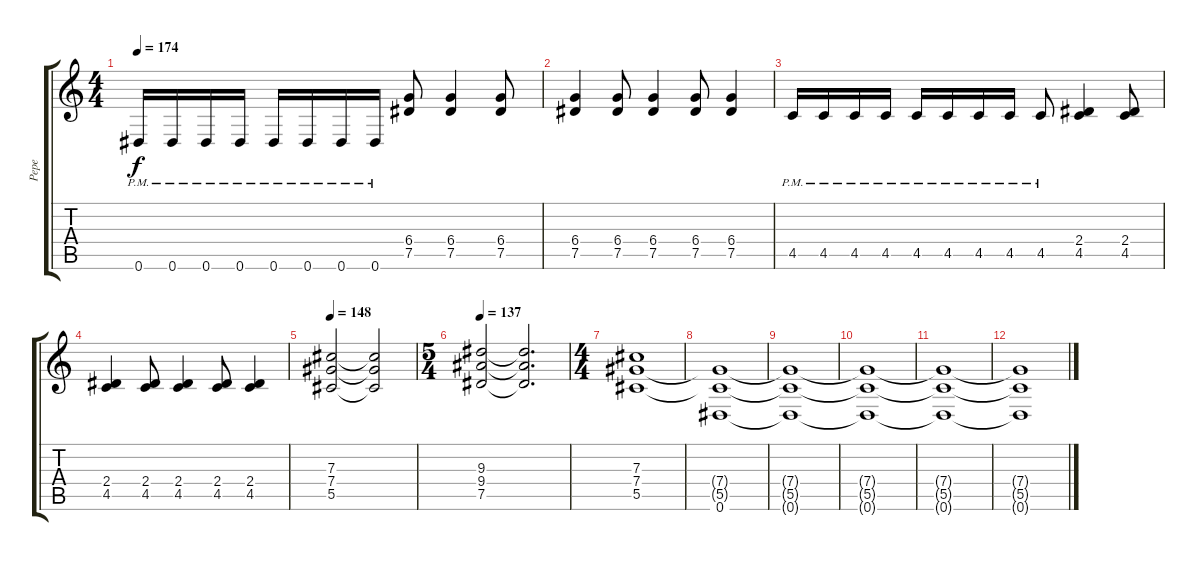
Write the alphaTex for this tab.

\track ("Pepe" "Pepe") {instrument overdrivenguitar}
\staff {score tabs}
\tuning (Eb4 Bb3 Gb3 Db3 Ab2 Eb2) {hide}
\ts (4 4)
\tempo 174
\clef g2
\ks c
0.6{pm}.16{dy f} 0.6{pm}.16 0.6{pm}.16 0.6{pm}.16 0.6{pm}.16 0.6{pm}.16 0.6{pm}.16 0.6{pm}.16 (6.4 7.5).8 (6.4 7.5).4 (6.4 7.5).8 |
(6.4 7.5).4 (6.4 7.5).8 (6.4 7.5).4 (6.4 7.5).8 (6.4 7.5).4 |
4.5{pm}.16 4.5{pm}.16 4.5{pm}.16 4.5{pm}.16 4.5{pm}.16 4.5{pm}.16 4.5{pm}.16 4.5{pm}.16 4.5{pm}.8 (2.4 4.5).4 (2.4 4.5).8 |
(2.4 4.5).4 (2.4 4.5).8 (2.4 4.5).4 (2.4 4.5).8 (2.4 4.5).4 |
\tempo 148
(7.3 7.4 5.5).2 (7.3{t} 7.4{t} 5.5{t}).2 |
\ts (5 4)
\tempo 137
(9.3 9.4 7.5).2 (9.3{t} 9.4{t} 7.5{t}).2{d} |
\ts (4 4)
(7.3 7.4 5.5).1{volume 16} |
(7.4{t} 5.5{t} 0.6).1{volume 14} |
(7.4{t} 5.5{t} 0.6{t}).1{volume 12} |
(7.4{t} 5.5{t} 0.6{t}).1{volume 10} |
(7.4{t} 5.5{t} 0.6{t}).1{volume 8} |
(7.4{t} 5.5{t} 0.6{t}).1{volume 6}
